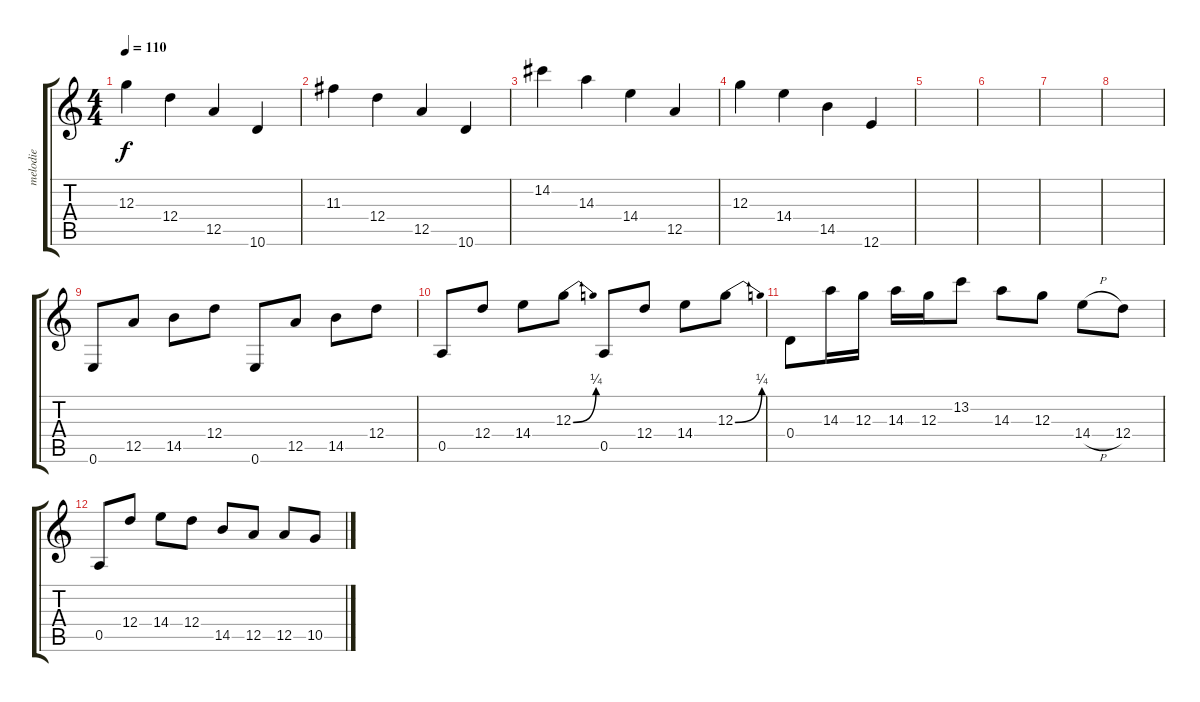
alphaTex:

\track ("melodie" "melodie") {instrument electricguitarclean}
\staff {score tabs}
\tuning (E4 B3 G3 D3 A2 E2) {hide}
\ts (4 4)
\tempo 110
\clef g2
\ks c
12.3.4{dy f} 12.4.4 12.5.4 10.6.4 |
11.3.4 12.4.4 12.5.4 10.6.4 |
14.2.4 14.3.4 14.4.4 12.5.4 |
12.3.4 14.4.4 14.5.4 12.6.4 |
|
|
|
|
0.6.8 12.5.8 14.5.8 12.4.8 0.6.8 12.5.8 14.5.8 12.4.8 |
0.5.8 12.4.8 14.4.8 12.3{be (bend 0 0 60 1)}.8 0.5.8 12.4.8 14.4.8 12.3{be (bend 0 0 60 1)}.8 |
0.4.8 14.3.16 12.3.16 14.3.16 12.3.16 13.2.8 14.3.8 12.3.8 14.4{h}.8 12.4.8 |
0.5.8 12.4.8 14.4.8 12.4.8 14.5.8 12.5.8 12.5.8 10.5.8
